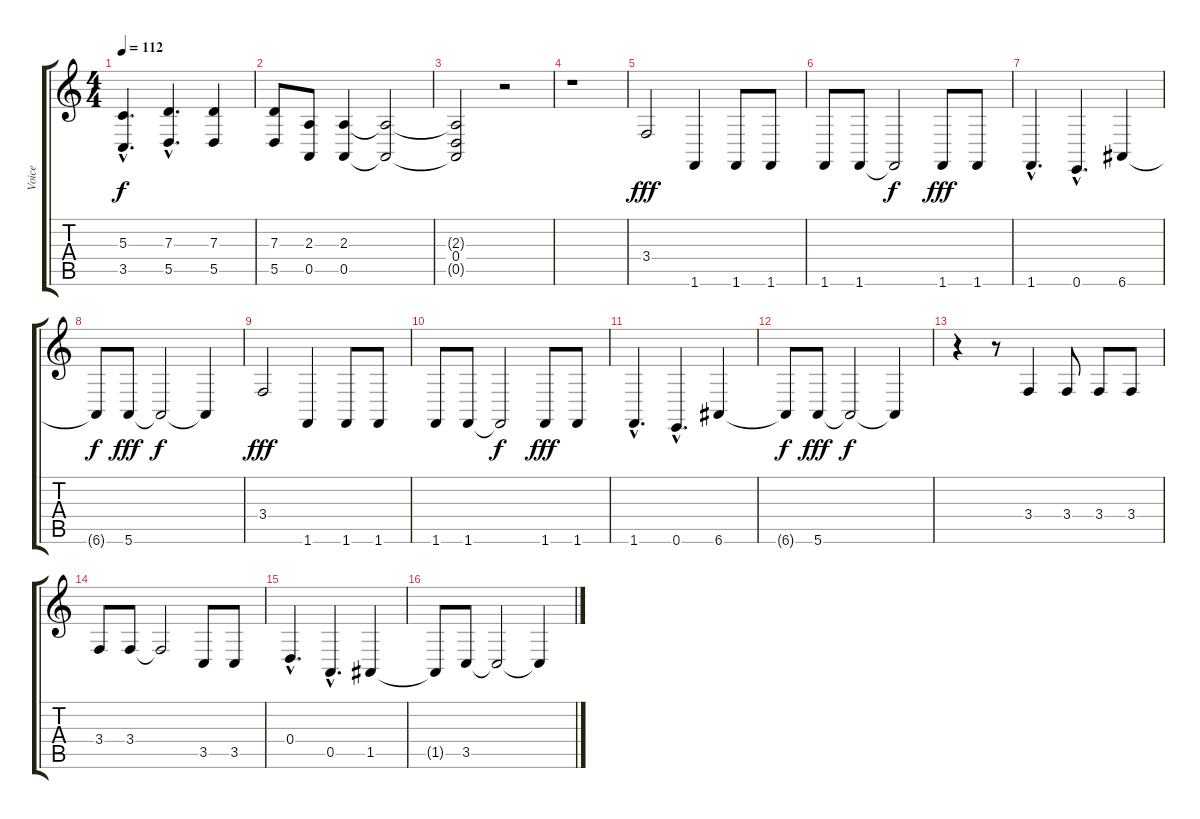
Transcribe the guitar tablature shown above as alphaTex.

\track ("Voice" "Voice") {instrument harpsichord}
\staff {score tabs}
\tuning (E4 B3 G3 D3 A2 E2) {hide}
\ts (4 4)
\tempo 112
\clef g2
\ks c
(5.3{hac} 3.5{hac}).4{d dy f} (7.3{hac} 5.5{hac}).4{d} (7.3 5.5).4 |
(7.3 5.5).8 (2.3 0.5).8 (2.3 0.5).4 (2.3{t} 0.5{t}).2 |
(2.3{t} 0.4 0.5{t}).2 r.2 |
r.1 |
3.4.2{dy fff} 1.6.4 1.6.8 1.6.8 |
1.6.8 1.6.8 1.6{t}.2{dy f} 1.6.8{dy fff} 1.6.8 |
1.6{hac}.4{d} 0.6{hac}.4{d} 6.6.4 |
6.6{t}.8{dy f} 5.6.8{dy fff} 5.6{t}.2{dy f} 5.6{t}.4 |
3.4.2{dy fff} 1.6.4 1.6.8 1.6.8 |
1.6.8 1.6.8 1.6{t}.2{dy f} 1.6.8{dy fff} 1.6.8 |
1.6{hac}.4{d} 0.6{hac}.4{d} 6.6.4 |
6.6{t}.8{dy f} 5.6.8{dy fff} 5.6{t}.2{dy f} 5.6{t}.4 |
r.4 r.8 3.4.4 3.4.8 3.4.8 3.4.8 |
3.4.8 3.4.8 3.4{t}.2 3.5.8 3.5.8 |
0.4{hac}.4{d} 0.5{hac}.4{d} 1.5.4 |
1.5{t}.8 3.5.8 3.5{t}.2 3.5{t}.4
